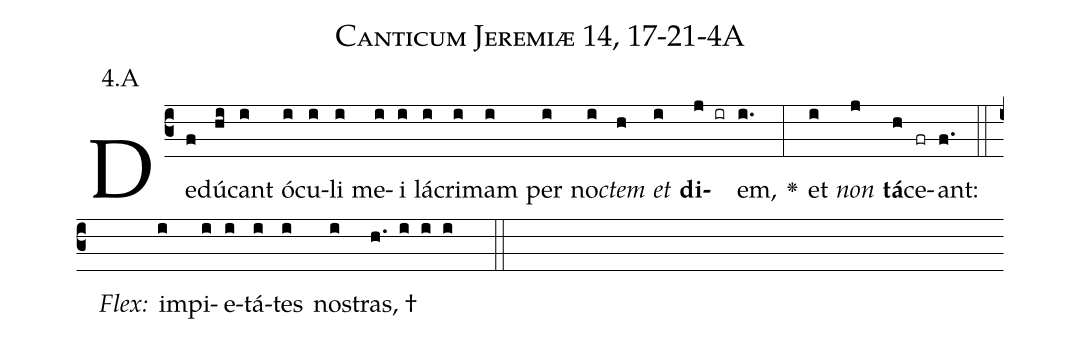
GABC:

name: Canticum Jeremiæ 14, 17-21-4A;
annotation: 4.A;
%%
(c3)De(f)dú(hi)cant(i) ó(i)cu(i)li(i) me(i)i(i) lá(i)cri(i)mam(i) per(i) no(i)<i>ctem</i>(h) <i>et</i>(i) <b>di</b>(j ir)em,(i.) <v>\greheightstar</v>(:) et(i) <i>non</i>(j) <b>tá</b>(h)ce(fr)ant:(f.) (::)
<i>Flex:</i>()  im(i)pi(i)e(i)tá(i)tes(i) no(i)stras, †(h. i i i  ::)

%E(i) u(h) o(i) u(j) a(h) e.(f.) (::)
